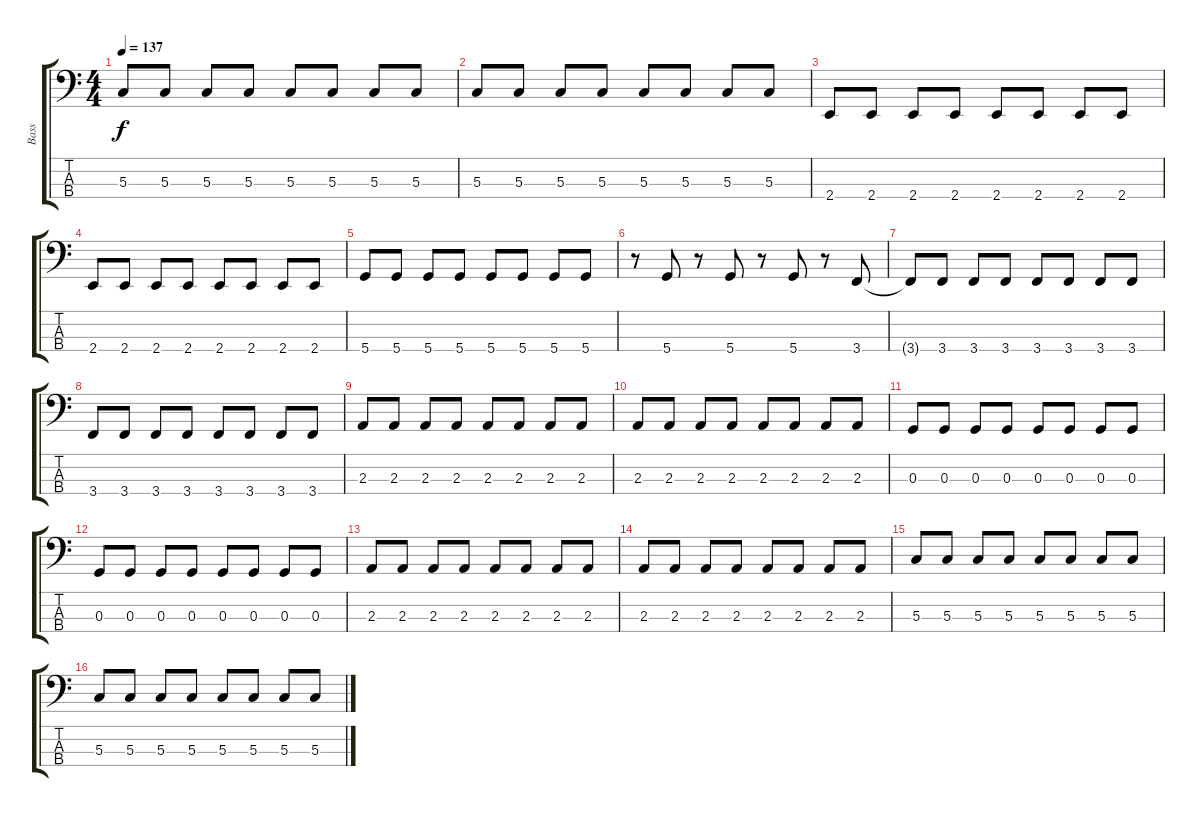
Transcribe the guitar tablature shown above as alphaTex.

\track ("Bass" "Bass") {instrument electricbasspick}
\staff {score tabs}
\tuning (F2 C2 G1 D1) {hide}
\ts (4 4)
\tempo 137
\clef f4
\ks c
5.3.8{dy f} 5.3.8 5.3.8 5.3.8 5.3.8 5.3.8 5.3.8 5.3.8 |
5.3.8 5.3.8 5.3.8 5.3.8 5.3.8 5.3.8 5.3.8 5.3.8 |
2.4.8 2.4.8 2.4.8 2.4.8 2.4.8 2.4.8 2.4.8 2.4.8 |
2.4.8 2.4.8 2.4.8 2.4.8 2.4.8 2.4.8 2.4.8 2.4.8 |
5.4.8 5.4.8 5.4.8 5.4.8 5.4.8 5.4.8 5.4.8 5.4.8 |
r.8 5.4.8 r.8 5.4.8 r.8 5.4.8 r.8 3.4.8 |
3.4{t}.8 3.4.8 3.4.8 3.4.8 3.4.8 3.4.8 3.4.8 3.4.8 |
3.4.8 3.4.8 3.4.8 3.4.8 3.4.8 3.4.8 3.4.8 3.4.8 |
2.3.8 2.3.8 2.3.8 2.3.8 2.3.8 2.3.8 2.3.8 2.3.8 |
2.3.8 2.3.8 2.3.8 2.3.8 2.3.8 2.3.8 2.3.8 2.3.8 |
0.3.8 0.3.8 0.3.8 0.3.8 0.3.8 0.3.8 0.3.8 0.3.8 |
0.3.8 0.3.8 0.3.8 0.3.8 0.3.8 0.3.8 0.3.8 0.3.8 |
2.3.8 2.3.8 2.3.8 2.3.8 2.3.8 2.3.8 2.3.8 2.3.8 |
2.3.8 2.3.8 2.3.8 2.3.8 2.3.8 2.3.8 2.3.8 2.3.8 |
5.3.8 5.3.8 5.3.8 5.3.8 5.3.8 5.3.8 5.3.8 5.3.8 |
5.3.8 5.3.8 5.3.8 5.3.8 5.3.8 5.3.8 5.3.8 5.3.8
